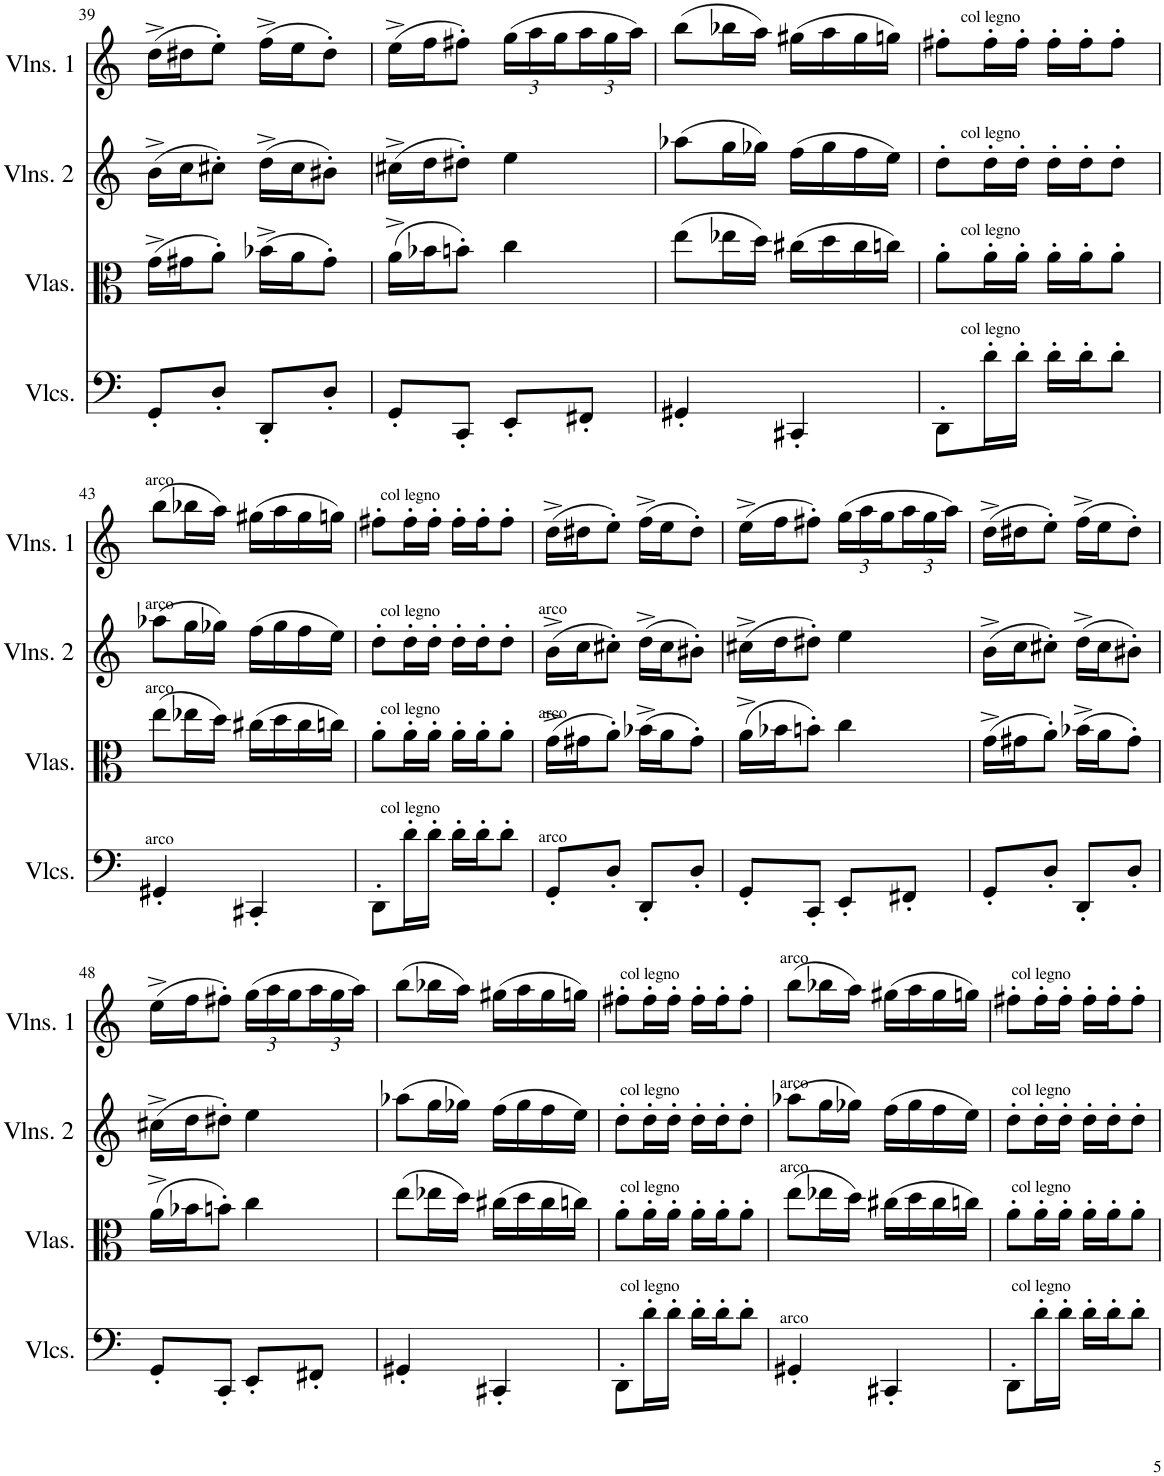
**kern	**kern	**kern	**kern
*part4	*part3	*part2	*part1
*staff4	*staff3	*staff2	*staff1
*I"Violoncellos	*I"Violas	*I"Violins 2	*I"Violins 1
*I'Vlcs.	*I'Vlas.	*I'Vlns. 2	*I'Vlns. 1
!!LO:PB:g=z
*clefF4	*clefC3	*clefG2	*clefG2
*k[]	*k[]	*k[]	*k[]
*M2/4	*M2/4	*M2/4	*M2/4
=39	=39	=39	=39
8GG'/L	(16g^\LL	(16b^\LL	(16dd^\LL
.	16g#X\J	16cc\J	16dd#X\J
8D'/J	8a'\J)	8cc#X'\J)	8ee'\J)
8DD'/L	(16b-X^\LL	(16dd^\LL	(16ff^\LL
.	16a\J	16cc#\J	16ee\J
8D'/J	8g#'\J)	8b#X'\J)	8dd#'\J)
=40	=40	=40	=40
8GG'/L	(16a^\LL	(16cc#X^\LL	(16ee^\LL
.	16b-X\J	16dd\J	16ff\J
8CC'/J	8bn'\J)	8dd#X'\J)	8ff#X'\J)
*	*	*	*Xbrackettup
8EE'/L	4cc\	4ee\	(24gg\LL
.	.	.	24aa\
.	.	.	24gg\
8FF#X'/J	.	.	24aa\
.	.	.	24gg\
.	.	.	24aa\JJ)
=41	=41	=41	=41
4GG#X'/	(8ee\L	(8aa-X\L	(8bb\L
.	16ee-X\L	16gg\L	16bb-X\L
.	16dd\JJ)	16gg-X\JJ)	16aa\JJ)
4CC#X'/	(16cc#X\LL	(16ff\LL	(16gg#X\LL
.	16dd\	16gg-\	16aa\
.	16cc#\	16ff\	16gg#\
.	16ccn\JJ)	16ee\JJ)	16ggn\JJ)
=42	=42	=42	=42
8DD'\L	8a'\L	8dd'\L	8ff#X'\L
16d'\L	16a'\L	16dd'\L	16ff#'\L
16d'\JJ	16a'\JJ	16dd'\JJ	16ff#'\JJ
16d'\LL	16a'\LL	16dd'\LL	16ff#'\LL
16d'\J	16a'\J	16dd'\J	16ff#'\J
8d'\J	8a'\J	8dd'\J	8ff#'\J
!!LO:LB:g=z
=43	=43	=43	=43
4GG#X'/	(8ee\L	(8aa-X\L	(8bb\L
.	16ee-X\L	16gg\L	16bb-X\L
.	16dd\JJ)	16gg-X\JJ)	16aa\JJ)
4CC#X'/	(16cc#X\LL	(16ff\LL	(16gg#X\LL
.	16dd\	16gg-\	16aa\
.	16cc#\	16ff\	16gg#\
.	16ccn\JJ)	16ee\JJ)	16ggn\JJ)
=44	=44	=44	=44
8DD'\L	8a'\L	8dd'\L	8ff#X'\L
16d'\L	16a'\L	16dd'\L	16ff#'\L
16d'\JJ	16a'\JJ	16dd'\JJ	16ff#'\JJ
16d'\LL	16a'\LL	16dd'\LL	16ff#'\LL
16d'\J	16a'\J	16dd'\J	16ff#'\J
8d'\J	8a'\J	8dd'\J	8ff#'\J
=45	=45	=45	=45
8GG'/L	(16g^\LL	(16b^\LL	(16dd^\LL
.	16g#X\J	16cc\J	16dd#X\J
8D'/J	8a'\J)	8cc#X'\J)	8ee'\J)
8DD'/L	(16b-X^\LL	(16dd^\LL	(16ff^\LL
.	16a\J	16cc#\J	16ee\J
8D'/J	8g#'\J)	8b#X'\J)	8dd#'\J)
=46	=46	=46	=46
8GG'/L	(16a^\LL	(16cc#X^\LL	(16ee^\LL
.	16b-X\J	16dd\J	16ff\J
8CC'/J	8bn'\J)	8dd#X'\J)	8ff#X'\J)
8EE'/L	4cc\	4ee\	(24gg\LL
.	.	.	24aa\
.	.	.	24gg\
8FF#X'/J	.	.	24aa\
.	.	.	24gg\
.	.	.	24aa\JJ)
=47	=47	=47	=47
8GG'/L	(16g^\LL	(16b^\LL	(16dd^\LL
.	16g#X\J	16cc\J	16dd#X\J
8D'/J	8a'\J)	8cc#X'\J)	8ee'\J)
8DD'/L	(16b-X^\LL	(16dd^\LL	(16ff^\LL
.	16a\J	16cc#\J	16ee\J
8D'/J	8g#'\J)	8b#X'\J)	8dd#'\J)
!!LO:LB:g=z
=48	=48	=48	=48
8GG'/L	(16a^\LL	(16cc#X^\LL	(16ee^\LL
.	16b-X\J	16dd\J	16ff\J
8CC'/J	8bn'\J)	8dd#X'\J)	8ff#X'\J)
8EE'/L	4cc\	4ee\	(24gg\LL
.	.	.	24aa\
.	.	.	24gg\
8FF#X'/J	.	.	24aa\
.	.	.	24gg\
.	.	.	24aa\JJ)
=49	=49	=49	=49
4GG#X'/	(8ee\L	(8aa-X\L	(8bb\L
.	16ee-X\L	16gg\L	16bb-X\L
.	16dd\JJ)	16gg-X\JJ)	16aa\JJ)
4CC#X'/	(16cc#X\LL	(16ff\LL	(16gg#X\LL
.	16dd\	16gg-\	16aa\
.	16cc#\	16ff\	16gg#\
.	16ccn\JJ)	16ee\JJ)	16ggn\JJ)
=50	=50	=50	=50
8DD'\L	8a'\L	8dd'\L	8ff#X'\L
16d'\L	16a'\L	16dd'\L	16ff#'\L
16d'\JJ	16a'\JJ	16dd'\JJ	16ff#'\JJ
16d'\LL	16a'\LL	16dd'\LL	16ff#'\LL
16d'\J	16a'\J	16dd'\J	16ff#'\J
8d'\J	8a'\J	8dd'\J	8ff#'\J
=51	=51	=51	=51
4GG#X'/	(8ee\L	(8aa-X\L	(8bb\L
.	16ee-X\L	16gg\L	16bb-X\L
.	16dd\JJ)	16gg-X\JJ)	16aa\JJ)
4CC#X'/	(16cc#X\LL	(16ff\LL	(16gg#X\LL
.	16dd\	16gg-\	16aa\
.	16cc#\	16ff\	16gg#\
.	16ccn\JJ)	16ee\JJ)	16ggn\JJ)
=52	=52	=52	=52
8DD'\L	8a'\L	8dd'\L	8ff#X'\L
16d'\L	16a'\L	16dd'\L	16ff#'\L
16d'\JJ	16a'\JJ	16dd'\JJ	16ff#'\JJ
16d'\LL	16a'\LL	16dd'\LL	16ff#'\LL
16d'\J	16a'\J	16dd'\J	16ff#'\J
8d'\J	8a'\J	8dd'\J	8ff#'\J
=	=	=	=
*-	*-	*-	*-
